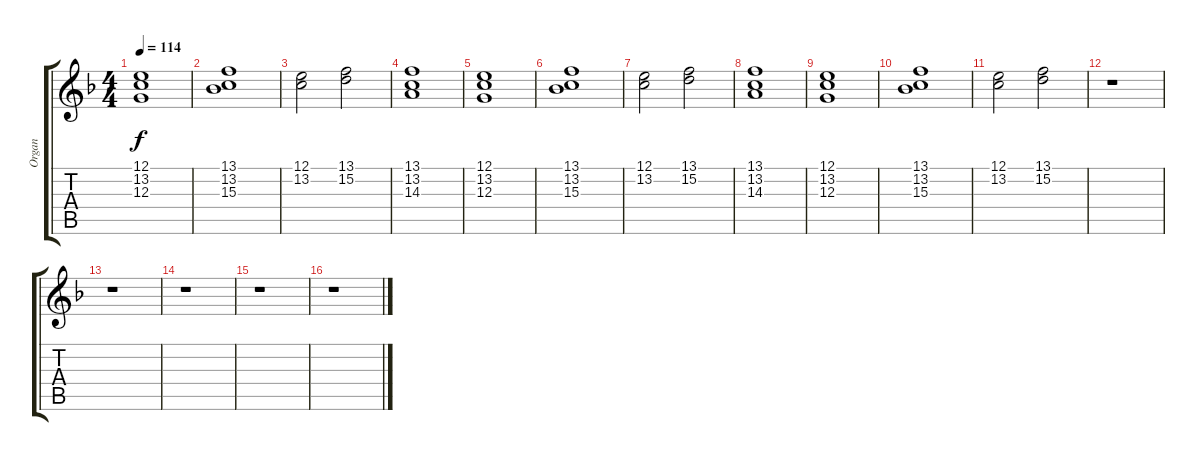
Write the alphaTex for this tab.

\track ("Organ" "Organ") {instrument drawbarorgan}
\staff {score tabs}
\tuning (E4 B3 G3 D3 A2 E2) {hide}
\ts (4 4)
\tempo 114
\clef g2
\ks f
(12.1 13.2 12.3).1{dy f} |
(13.1 13.2 15.3).1 |
(12.1 13.2).2 (13.1 15.2).2 |
(13.1 13.2 14.3).1 |
(12.1 13.2 12.3).1 |
(13.1 13.2 15.3).1 |
(12.1 13.2).2 (13.1 15.2).2 |
(13.1 13.2 14.3).1 |
(12.1 13.2 12.3).1 |
(13.1 13.2 15.3).1 |
(12.1 13.2).2 (13.1 15.2).2 |
r.1 |
r.1 |
r.1 |
r.1 |
r.1
